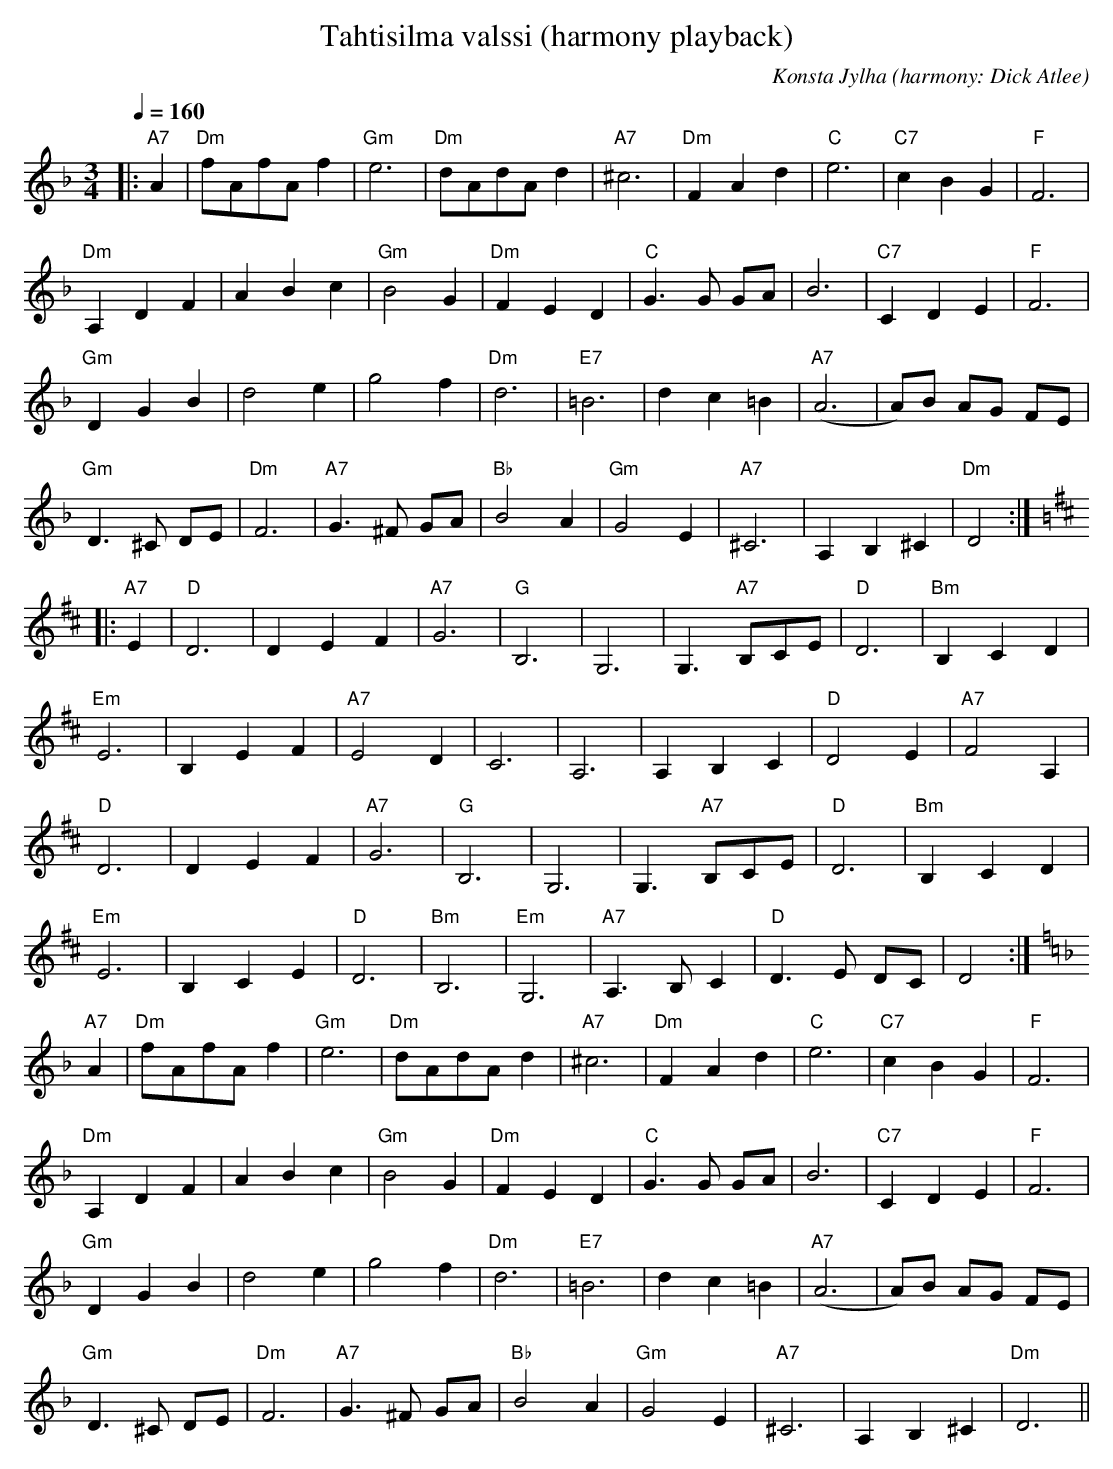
X:1
T:Tahtisilma valssi (harmony playback)
M:3/4
Q:1/4=160
C:Konsta Jylha (harmony: Dick Atlee)
K:Dm
|: "A7" A2 | "Dm" fAfA f2 | "Gm" e6 | "Dm" dAdA d2 | "A7" ^c6 |
"Dm" F2 A2 d2 | "C" e6 | "C7" c2 B2 G2 | "F" F6 | !
"Dm" A,2 D2 F2 | A2 B2 c2 | "Gm" B4 G2 | "Dm" F2 E2 D2 |
"C" G3 G GA | B6 | "C7" C2 D2 E2 | "F" F6 | !
"Gm" D2 G2 B2 | d4 e2 | g4 f2 | "Dm" d6 |
"E7" =B6 | d2 c2 =B2 | "A7" (A6 | A)B AG FE |!
"Gm" D3 ^C DE | "Dm" F6 | "A7" G3 ^F GA | "Bb" B4 A2 |
"Gm" G4 E2 | "A7" ^C6 | A,2 B,2 ^C2 | "Dm" D4 :| !
K:D
|: "A7" E2 | "D" D6 | D2 E2 F2 | "A7" G6 | "G" B,6 |
G,6 | G,3 "A7" B,CE | "D" D6 | "Bm" B,2 C2 D2 | !
"Em" E6 | B,2 E2 F2 | "A7" E4 D2 | C6 |
A,6 | A,2 B,2 C2 | "D" D4 E2 | "A7" F4 A,2 | !
"D" D6 | D2 E2 F2 | "A7" G6 | "G" B,6 |
G,6 | G,3 "A7" B,CE | "D" D6 | "Bm" B,2 C2 D2 | !
"Em" E6 | B,2 C2 E2 | "D" D6 | "Bm" B,6 |
"Em" G,6 | "A7" A,3 B, C2 | "D" D3 E DC | D4 :| !
K:Dm
"A7" A2 | "Dm" fAfA f2 | "Gm" e6 | "Dm" dAdA d2 | "A7" ^c6 |
"Dm" F2 A2 d2 | "C" e6 | "C7" c2 B2 G2 | "F" F6 | !
"Dm" A,2 D2 F2 | A2 B2 c2 | "Gm" B4 G2 | "Dm" F2 E2 D2 |
"C" G3 G GA | B6 | "C7" C2 D2 E2 | "F" F6 | !
"Gm" D2 G2 B2 | d4 e2 | g4 f2 | "Dm" d6 |
"E7" =B6 | d2 c2 =B2 | "A7" (A6 | A)B AG FE |!
"Gm" D3 ^C DE | "Dm" F6 | "A7" G3 ^F GA | "Bb" B4 A2 |
"Gm" G4 E2 | "A7" ^C6 | A,2 B,2 ^C2 | "Dm" D6 ||
